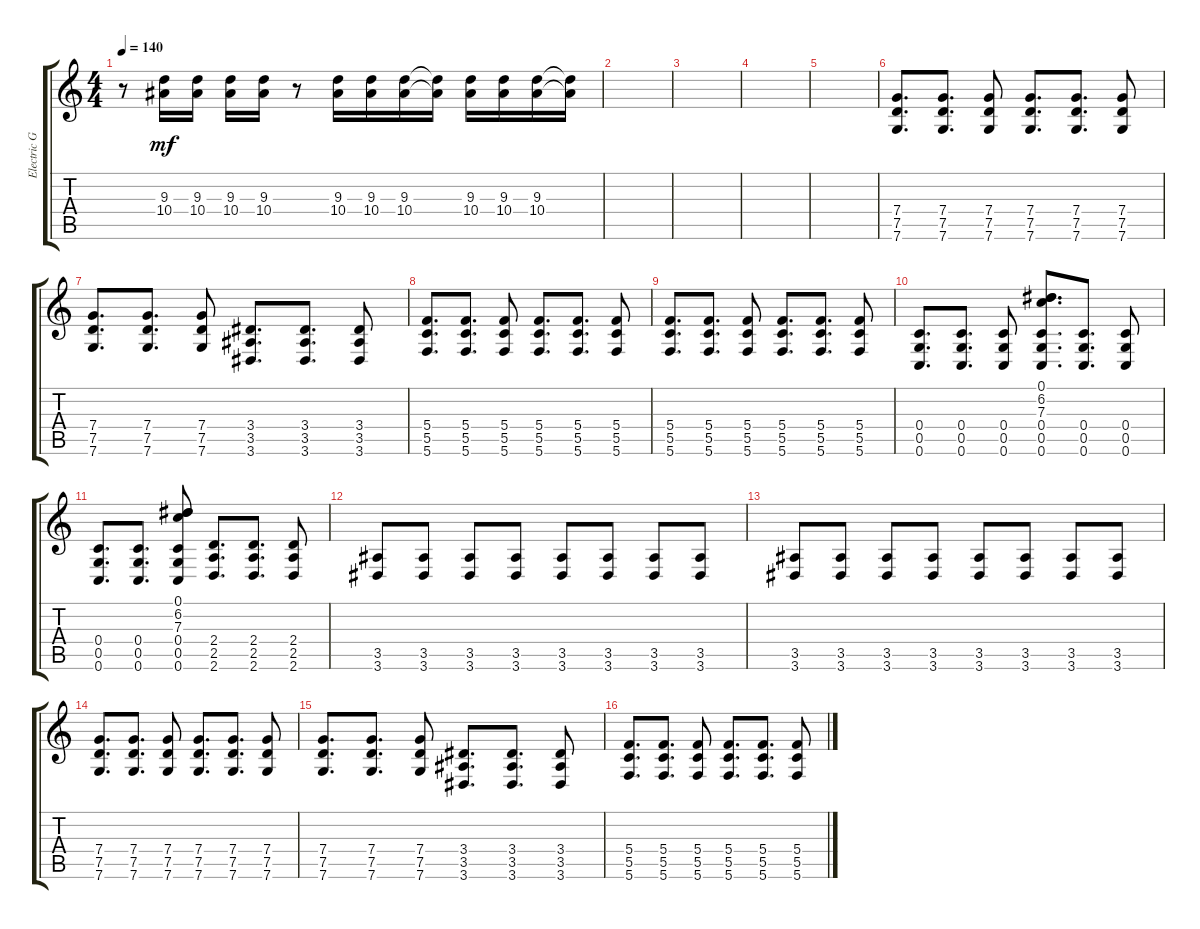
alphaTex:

\track ("Electric Guitar" "Electric G") {instrument electricguitarclean}
\staff {score tabs}
\tuning (D4 A3 F3 C3 G2 C2) {hide}
\ts (4 4)
\tempo 140
\clef g2
\ks c
r.8{dy mf} (9.3 10.4).16 (9.3 10.4).16 (9.3 10.4).16 (9.3 10.4).16 r.8 (9.3 10.4).16 (9.3 10.4).16 (9.3 10.4).16 (9.3{t} 10.4{t}).16 (9.3 10.4).16 (9.3 10.4).16 (9.3 10.4).16 (9.3{t} 10.4{t}).16 |
|
|
|
|
(7.4 7.5 7.6).8{d} (7.4 7.5 7.6).8{d} (7.4 7.5 7.6).8 (7.4 7.5 7.6).8{d} (7.4 7.5 7.6).8{d} (7.4 7.5 7.6).8 |
(7.4 7.5 7.6).8{d} (7.4 7.5 7.6).8{d} (7.4 7.5 7.6).8 (3.4 3.5 3.6).8{d} (3.4 3.5 3.6).8{d} (3.4 3.5 3.6).8 |
(5.4 5.5 5.6).8{d} (5.4 5.5 5.6).8{d} (5.4 5.5 5.6).8 (5.4 5.5 5.6).8{d} (5.4 5.5 5.6).8{d} (5.4 5.5 5.6).8 |
(5.4 5.5 5.6).8{d} (5.4 5.5 5.6).8{d} (5.4 5.5 5.6).8 (5.4 5.5 5.6).8{d} (5.4 5.5 5.6).8{d} (5.4 5.5 5.6).8 |
(0.4 0.5 0.6).8{d} (0.4 0.5 0.6).8{d} (0.4 0.5 0.6).8 (0.1 6.2 7.3 0.4 0.5 0.6).8{d} (0.4 0.5 0.6).8{d} (0.4 0.5 0.6).8 |
(0.4 0.5 0.6).8{d} (0.4 0.5 0.6).8{d} (0.1 6.2 7.3 0.4 0.5 0.6).8 (2.4 2.5 2.6).8{d} (2.4 2.5 2.6).8{d} (2.4 2.5 2.6).8 |
(3.5 3.6).8 (3.5 3.6).8 (3.5 3.6).8 (3.5 3.6).8 (3.5 3.6).8 (3.5 3.6).8 (3.5 3.6).8 (3.5 3.6).8 |
(3.5 3.6).8 (3.5 3.6).8 (3.5 3.6).8 (3.5 3.6).8 (3.5 3.6).8 (3.5 3.6).8 (3.5 3.6).8 (3.5 3.6).8 |
(7.4 7.5 7.6).8{d} (7.4 7.5 7.6).8{d} (7.4 7.5 7.6).8 (7.4 7.5 7.6).8{d} (7.4 7.5 7.6).8{d} (7.4 7.5 7.6).8 |
(7.4 7.5 7.6).8{d} (7.4 7.5 7.6).8{d} (7.4 7.5 7.6).8 (3.4 3.5 3.6).8{d} (3.4 3.5 3.6).8{d} (3.4 3.5 3.6).8 |
(5.4 5.5 5.6).8{d} (5.4 5.5 5.6).8{d} (5.4 5.5 5.6).8 (5.4 5.5 5.6).8{d} (5.4 5.5 5.6).8{d} (5.4 5.5 5.6).8
